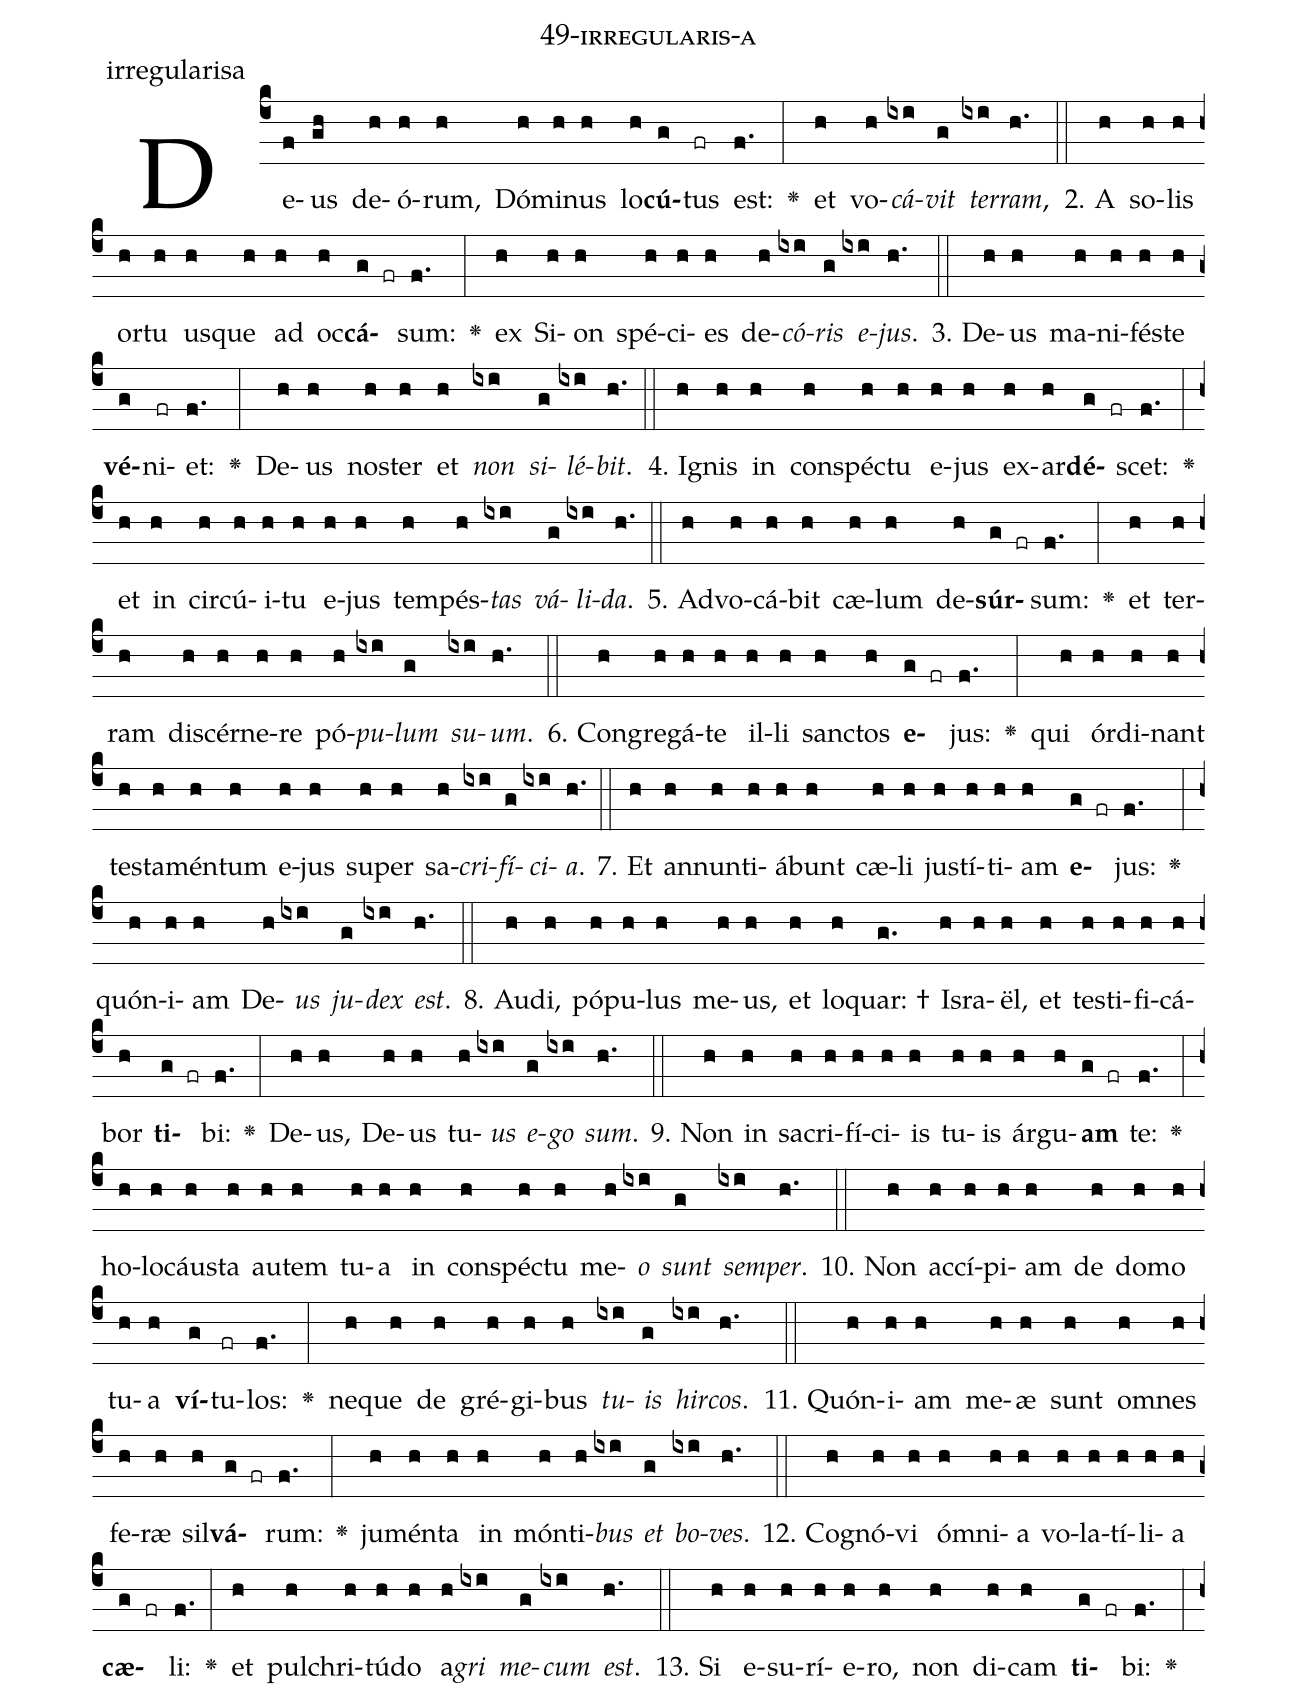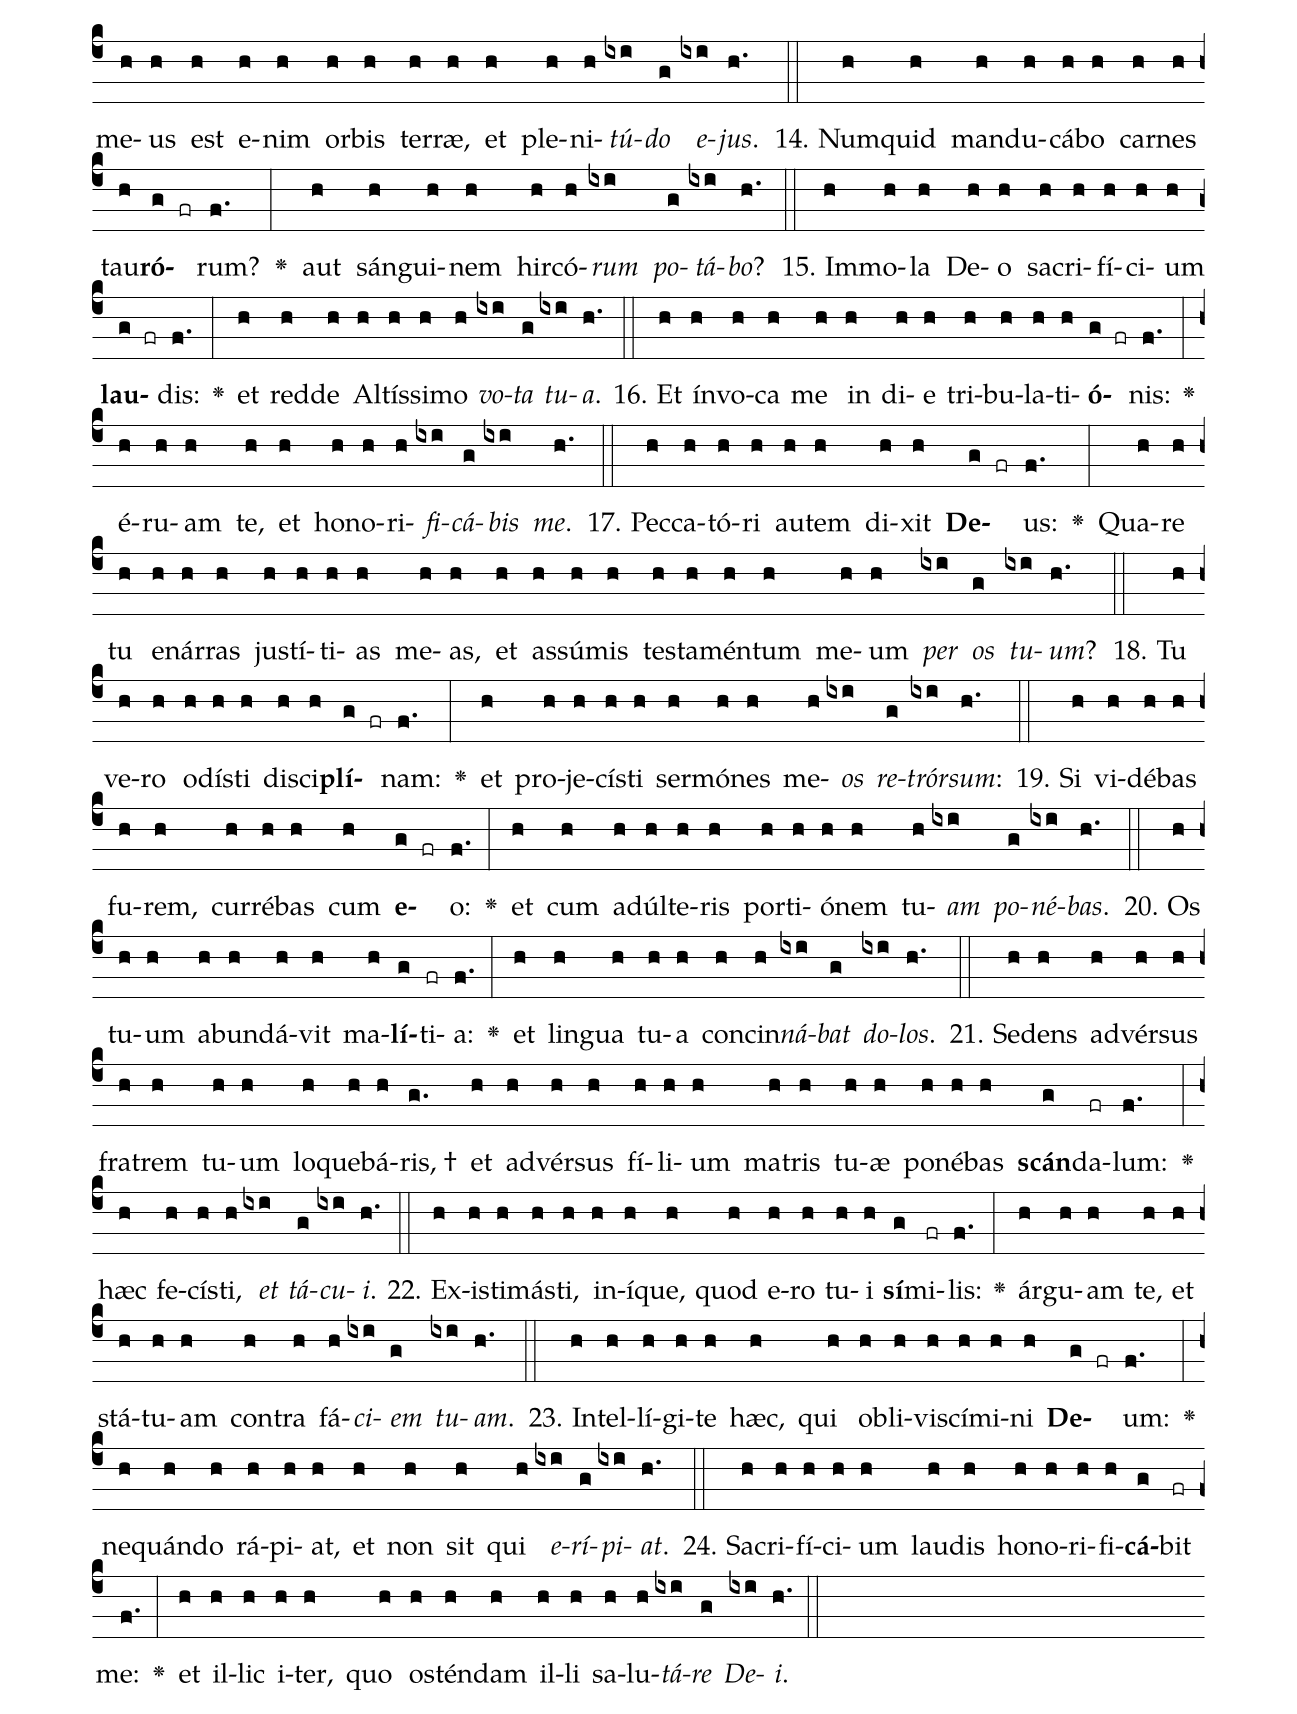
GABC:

name: 49-irregularis-a;
annotation: irregularisa;
%%
(c4)De(f)us(gh) de(h)ó(h)rum,(h) Dó(h)mi(h)nus(h) lo(h)<b>cú</b>(g)tus(fr) est:(f.) <v>\greheightstar</v>(:) et(h) vo(h)<i>cá</i>(ixi)<i>vit</i>(g) <i>ter</i>(ixi)<i>ram</i>,(h.) (::)
2. A(h) so(h)lis(h) or(h)tu(h) us(h)que(h) ad(h) oc(h)<b>cá</b>(g fr)sum:(f.) <v>\greheightstar</v>(:) ex(h) Si(h)on(h) spé(h)ci(h)es(h) de(h)<i>có</i>(ixi)<i>ris</i>(g) <i>e</i>(ixi)<i>jus</i>.(h.) (::)
3. De(h)us(h) ma(h)ni(h)fés(h)te(h) <b>vé</b>(g)ni(fr)et:(f.) <v>\greheightstar</v>(:) De(h)us(h) nos(h)ter(h) et(h) <i>non</i>(ixi) <i>si</i>(g)<i>lé</i>(ixi)<i>bit</i>.(h.) (::)
4. I(h)gnis(h) in(h) con(h)spéc(h)tu(h) e(h)jus(h) ex(h)ar(h)<b>dé</b>(g fr)scet:(f.) <v>\greheightstar</v>(:) et(h) in(h) cir(h)cú(h)i(h)tu(h) e(h)jus(h) tem(h)pés(h)<i>tas</i>(ixi) <i>vá</i>(g)<i>li</i>(ixi)<i>da</i>.(h.) (::)
5. Ad(h)vo(h)cá(h)bit(h) cæ(h)lum(h) de(h)<b>súr</b>(g fr)sum:(f.) <v>\greheightstar</v>(:) et(h) ter(h)ram(h) di(h)scér(h)ne(h)re(h) pó(h)<i>pu</i>(ixi)<i>lum</i>(g) <i>su</i>(ixi)<i>um</i>.(h.) (::)
6. Con(h)gre(h)gá(h)te(h) il(h)li(h) sanc(h)tos(h) <b>e</b>(g fr)jus:(f.) <v>\greheightstar</v>(:) qui(h) ór(h)di(h)nant(h) tes(h)ta(h)mén(h)tum(h) e(h)jus(h) su(h)per(h) sa(h)<i>cri</i>(ixi)<i>fí</i>(g)<i>ci</i>(ixi)<i>a</i>.(h.) (::)
7. Et(h) an(h)nun(h)ti(h)á(h)bunt(h) cæ(h)li(h) jus(h)tí(h)ti(h)am(h) <b>e</b>(g fr)jus:(f.) <v>\greheightstar</v>(:) quón(h)i(h)am(h) De(h)<i>us</i>(ixi) <i>ju</i>(g)<i>dex</i>(ixi) <i>est</i>.(h.) (::)
8. Au(h)di,(h) pó(h)pu(h)lus(h) me(h)us,(h) et(h) lo(h)quar: †(g.) Is(h)ra(h)ël,(h) et(h) tes(h)ti(h)fi(h)cá(h)bor(h) <b>ti</b>(g fr)bi:(f.) <v>\greheightstar</v>(:) De(h)us,(h) De(h)us(h) tu(h)<i>us</i>(ixi) <i>e</i>(g)<i>go</i>(ixi) <i>sum</i>.(h.) (::)
9. Non(h) in(h) sa(h)cri(h)fí(h)ci(h)is(h) tu(h)is(h) ár(h)gu(h)<b>am</b>(g fr) te:(f.) <v>\greheightstar</v>(:) ho(h)lo(h)cáus(h)ta(h) au(h)tem(h) tu(h)a(h) in(h) con(h)spéc(h)tu(h) me(h)<i>o</i>(ixi) <i>sunt</i>(g) <i>sem</i>(ixi)<i>per</i>.(h.) (::)
10. Non(h) ac(h)cí(h)pi(h)am(h) de(h) do(h)mo(h) tu(h)a(h) <b>ví</b>(g)tu(fr)los:(f.) <v>\greheightstar</v>(:) ne(h)que(h) de(h) gré(h)gi(h)bus(h) <i>tu</i>(ixi)<i>is</i>(g) <i>hir</i>(ixi)<i>cos</i>.(h.) (::)
11. Quón(h)i(h)am(h) me(h)æ(h) sunt(h) om(h)nes(h) fe(h)ræ(h) sil(h)<b>vá</b>(g fr)rum:(f.) <v>\greheightstar</v>(:) ju(h)mén(h)ta(h) in(h) món(h)ti(h)<i>bus</i>(ixi) <i>et</i>(g) <i>bo</i>(ixi)<i>ves</i>.(h.) (::)
12. Co(h)gnó(h)vi(h) óm(h)ni(h)a(h) vo(h)la(h)tí(h)li(h)a(h) <b>cæ</b>(g fr)li:(f.) <v>\greheightstar</v>(:) et(h) pul(h)chri(h)tú(h)do(h) a(h)<i>gri</i>(ixi) <i>me</i>(g)<i>cum</i>(ixi) <i>est</i>.(h.) (::)
13. Si(h) e(h)su(h)rí(h)e(h)ro,(h) non(h) di(h)cam(h) <b>ti</b>(g fr)bi:(f.) <v>\greheightstar</v>(:) me(h)us(h) est(h) e(h)nim(h) or(h)bis(h) ter(h)ræ,(h) et(h) ple(h)ni(h)<i>tú</i>(ixi)<i>do</i>(g) <i>e</i>(ixi)<i>jus</i>.(h.) (::)
14. Num(h)quid(h) man(h)du(h)cá(h)bo(h) car(h)nes(h) tau(h)<b>ró</b>(g fr)rum?(f.) <v>\greheightstar</v>(:) aut(h) sán(h)gui(h)nem(h) hir(h)có(h)<i>rum</i>(ixi) <i>po</i>(g)<i>tá</i>(ixi)<i>bo</i>?(h.) (::)
15. Im(h)mo(h)la(h) De(h)o(h) sa(h)cri(h)fí(h)ci(h)um(h) <b>lau</b>(g fr)dis:(f.) <v>\greheightstar</v>(:) et(h) red(h)de(h) Al(h)tís(h)si(h)mo(h) <i>vo</i>(ixi)<i>ta</i>(g) <i>tu</i>(ixi)<i>a</i>.(h.) (::)
16. Et(h) ín(h)vo(h)ca(h) me(h) in(h) di(h)e(h) tri(h)bu(h)la(h)ti(h)<b>ó</b>(g fr)nis:(f.) <v>\greheightstar</v>(:) é(h)ru(h)am(h) te,(h) et(h) ho(h)no(h)ri(h)<i>fi</i>(ixi)<i>cá</i>(g)<i>bis</i>(ixi) <i>me</i>.(h.) (::)
17. Pec(h)ca(h)tó(h)ri(h) au(h)tem(h) di(h)xit(h) <b>De</b>(g fr)us:(f.) <v>\greheightstar</v>(:) Qua(h)re(h) tu(h) e(h)nár(h)ras(h) jus(h)tí(h)ti(h)as(h) me(h)as,(h) et(h) as(h)sú(h)mis(h) tes(h)ta(h)mén(h)tum(h) me(h)um(h) <i>per</i>(ixi) <i>os</i>(g) <i>tu</i>(ixi)<i>um</i>?(h.) (::)
18. Tu(h) ve(h)ro(h) o(h)dís(h)ti(h) di(h)sci(h)<b>plí</b>(g fr)nam:(f.) <v>\greheightstar</v>(:) et(h) pro(h)je(h)cís(h)ti(h) ser(h)mó(h)nes(h) me(h)<i>os</i>(ixi) <i>re</i>(g)<i>trór</i>(ixi)<i>sum</i>:(h.) (::)
19. Si(h) vi(h)dé(h)bas(h) fu(h)rem,(h) cur(h)ré(h)bas(h) cum(h) <b>e</b>(g fr)o:(f.) <v>\greheightstar</v>(:) et(h) cum(h) ad(h)úl(h)te(h)ris(h) por(h)ti(h)ó(h)nem(h) tu(h)<i>am</i>(ixi) <i>po</i>(g)<i>né</i>(ixi)<i>bas</i>.(h.) (::)
20. Os(h) tu(h)um(h) ab(h)un(h)dá(h)vit(h) ma(h)<b>lí</b>(g)ti(fr)a:(f.) <v>\greheightstar</v>(:) et(h) lin(h)gua(h) tu(h)a(h) con(h)cin(h)<i>ná</i>(ixi)<i>bat</i>(g) <i>do</i>(ixi)<i>los</i>.(h.) (::)
21. Se(h)dens(h) ad(h)vér(h)sus(h) fra(h)trem(h) tu(h)um(h) lo(h)que(h)bá(h)ris, †(g.) et(h) ad(h)vér(h)sus(h) fí(h)li(h)um(h) ma(h)tris(h) tu(h)æ(h) po(h)né(h)bas(h) <b>scán</b>(g)da(fr)lum:(f.) <v>\greheightstar</v>(:) hæc(h) fe(h)cís(h)ti,(h) <i>et</i>(ixi) <i>tá</i>(g)<i>cu</i>(ixi)<i>i</i>.(h.) (::)
22. Ex(h)is(h)ti(h)más(h)ti,(h) in(h)í(h)que,(h) quod(h) e(h)ro(h) tu(h)i(h) <b>sí</b>(g)mi(fr)lis:(f.) <v>\greheightstar</v>(:) ár(h)gu(h)am(h) te,(h) et(h) stá(h)tu(h)am(h) con(h)tra(h) fá(h)<i>ci</i>(ixi)<i>em</i>(g) <i>tu</i>(ixi)<i>am</i>.(h.) (::)
23. In(h)tel(h)lí(h)gi(h)te(h) hæc,(h) qui(h) ob(h)li(h)vi(h)scí(h)mi(h)ni(h) <b>De</b>(g fr)um:(f.) <v>\greheightstar</v>(:) ne(h)quán(h)do(h) rá(h)pi(h)at,(h) et(h) non(h) sit(h) qui(h) <i>e</i>(ixi)<i>rí</i>(g)<i>pi</i>(ixi)<i>at</i>.(h.) (::)
24. Sa(h)cri(h)fí(h)ci(h)um(h) lau(h)dis(h) ho(h)no(h)ri(h)fi(h)<b>cá</b>(g)bit(fr) me:(f.) <v>\greheightstar</v>(:) et(h) il(h)lic(h) i(h)ter,(h) quo(h) os(h)tén(h)dam(h) il(h)li(h) sa(h)lu(h)<i>tá</i>(ixi)<i>re</i>(g) <i>De</i>(ixi)<i>i</i>.(h.) (::)
